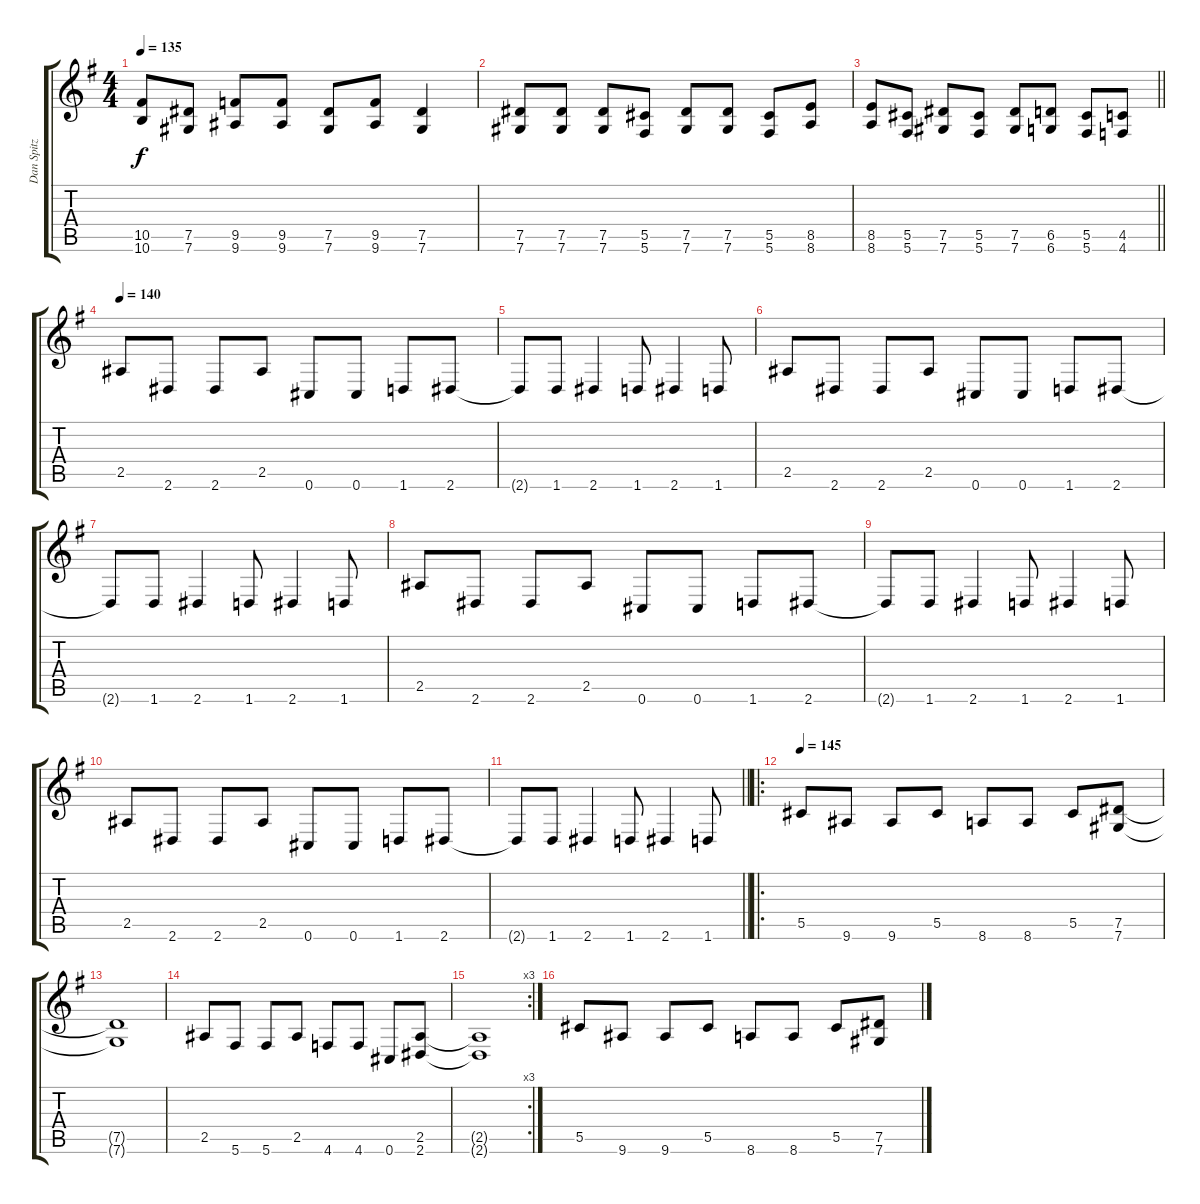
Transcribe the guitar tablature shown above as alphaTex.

\track ("Dan Spitz" "Dan Spitz") {instrument distortionguitar}
\staff {score tabs}
\tuning (Eb4 Bb3 Gb3 Db3 Ab2 Db2) {hide}
\ts (4 4)
\tempo 135
\clef g2
\ks g
(10.5 10.6).8{dy f} (7.5 7.6).8 (9.5 9.6).8 (9.5 9.6).8 (7.5 7.6).8 (9.5 9.6).8 (7.5 7.6).4 |
(7.5 7.6).8 (7.5 7.6).8 (7.5 7.6).8 (5.5 5.6).8 (7.5 7.6).8 (7.5 7.6).8 (5.5 5.6).8 (8.5 8.6).8 |
\barLineRight lightlight
(8.5 8.6).8 (5.5 5.6).8 (7.5 7.6).8 (5.5 5.6).8 (7.5 7.6).8 (6.5 6.6).8 (5.5 5.6).8 (4.5 4.6).8 |
\tempo 140
2.5.8 2.6.8 2.6.8 2.5.8 0.6.8 0.6.8 1.6.8 2.6.8 |
2.6{t}.8 1.6.8 2.6.4 1.6.8 2.6.4 1.6.8 |
2.5.8 2.6.8 2.6.8 2.5.8 0.6.8 0.6.8 1.6.8 2.6.8 |
2.6{t}.8 1.6.8 2.6.4 1.6.8 2.6.4 1.6.8 |
2.5.8 2.6.8 2.6.8 2.5.8 0.6.8 0.6.8 1.6.8 2.6.8 |
2.6{t}.8 1.6.8 2.6.4 1.6.8 2.6.4 1.6.8 |
2.5.8 2.6.8 2.6.8 2.5.8 0.6.8 0.6.8 1.6.8 2.6.8 |
\barLineRight lightlight
2.6{t}.8 1.6.8 2.6.4 1.6.8 2.6.4 1.6.8 |
\ro
\tempo 145
5.5.8 9.6.8 9.6.8 5.5.8 8.6.8 8.6.8 5.5.8 (7.5 7.6).8 |
(7.5{t} 7.6{t}).1 |
2.5.8 5.6.8 5.6.8 2.5.8 4.6.8 4.6.8 0.6.8 (2.5 2.6).8 |
\rc 3
(2.5{t} 2.6{t}).1 |
5.5.8 9.6.8 9.6.8 5.5.8 8.6.8 8.6.8 5.5.8 (7.5 7.6).8
